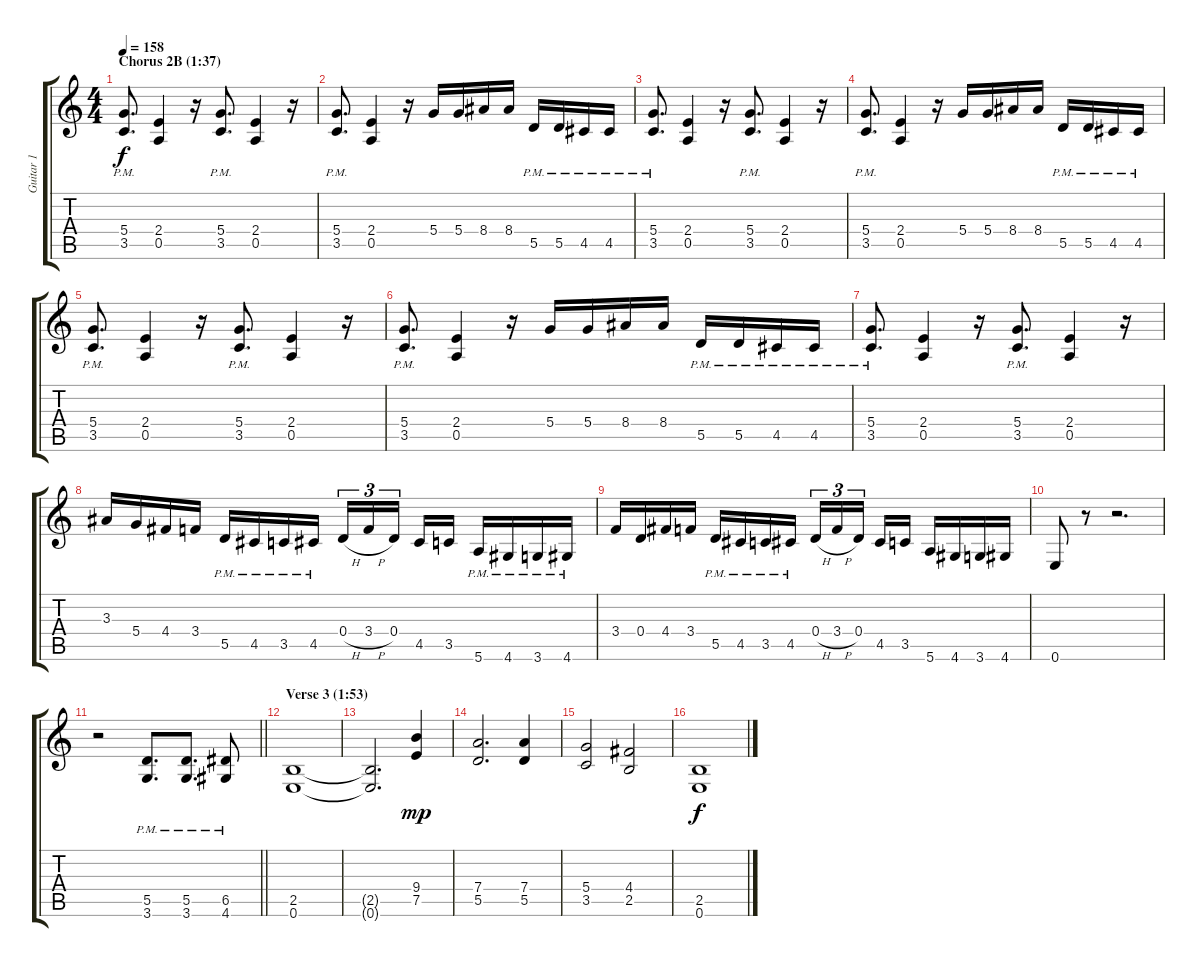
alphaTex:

\track ("Guitar 1" "Guitar 1") {instrument distortionguitar}
\staff {score tabs}
\tuning (E4 B3 G3 D3 A2 E2) {hide}
\ts (4 4)
\section ("" "Chorus 2B (1:37)")
\tempo 158
\clef g2
\ks c
(5.4{pm} 3.5{pm}).8{d dy f} (2.4 0.5).4 r.16 (5.4{pm} 3.5{pm}).8{d} (2.4 0.5).4 r.16 |
(5.4{pm} 3.5{pm}).8{d} (2.4 0.5).4 r.16 5.4.16 5.4.16 8.4.16 8.4.16 5.5{pm}.16 5.5{pm}.16 4.5{pm}.16 4.5{pm}.16 |
(5.4{pm} 3.5{pm}).8{d} (2.4 0.5).4 r.16 (5.4{pm} 3.5{pm}).8{d} (2.4 0.5).4 r.16 |
(5.4{pm} 3.5{pm}).8{d} (2.4 0.5).4 r.16 5.4.16 5.4.16 8.4.16 8.4.16 5.5{pm}.16 5.5{pm}.16 4.5{pm}.16 4.5{pm}.16 |
(5.4{pm} 3.5{pm}).8{d} (2.4 0.5).4 r.16 (5.4{pm} 3.5{pm}).8{d} (2.4 0.5).4 r.16 |
(5.4{pm} 3.5{pm}).8{d} (2.4 0.5).4 r.16 5.4.16 5.4.16 8.4.16 8.4.16 5.5{pm}.16 5.5{pm}.16 4.5{pm}.16 4.5{pm}.16 |
(5.4{pm} 3.5{pm}).8{d} (2.4 0.5).4 r.16 (5.4{pm} 3.5{pm}).8{d} (2.4 0.5).4 r.16 |
3.3.16 5.4.16 4.4.16 3.4.16 5.5{pm}.16 4.5{pm}.16 3.5{pm}.16 4.5{pm}.16 0.4{h}.16{tu (3 2)} 3.4{h}.16{tu (3 2)} 0.4.16{tu (3 2) beam splitsecondary} 4.5.16 3.5.16 5.6{pm}.16 4.6{pm}.16 3.6{pm}.16 4.6{pm}.16 |
3.4.16 0.4.16 4.4.16 3.4.16 5.5{pm}.16 4.5{pm}.16 3.5{pm}.16 4.5{pm}.16 0.4{h}.16{tu (3 2)} 3.4{h}.16{tu (3 2)} 0.4.16{tu (3 2) beam splitsecondary} 4.5.16 3.5.16 5.6.16 4.6.16 3.6.16 4.6.16 |
0.6.8 r.8 r.2{d} |
\barLineRight lightlight
r.2 (5.5{pm} 3.6{pm}).8{d} (5.5{pm} 3.6{pm}).8{d} (6.5{pm} 4.6{pm}).8 |
\section ("" "Verse 3 (1:53)")
(2.5 0.6).1 |
(2.5{t} 0.6{t}).2{d} (9.4 7.5).4{dy mp} |
(7.4 5.5).2{d} (7.4 5.5).4 |
(5.4 3.5).2 (4.4 2.5).2 |
(2.5 0.6).1{dy f}
